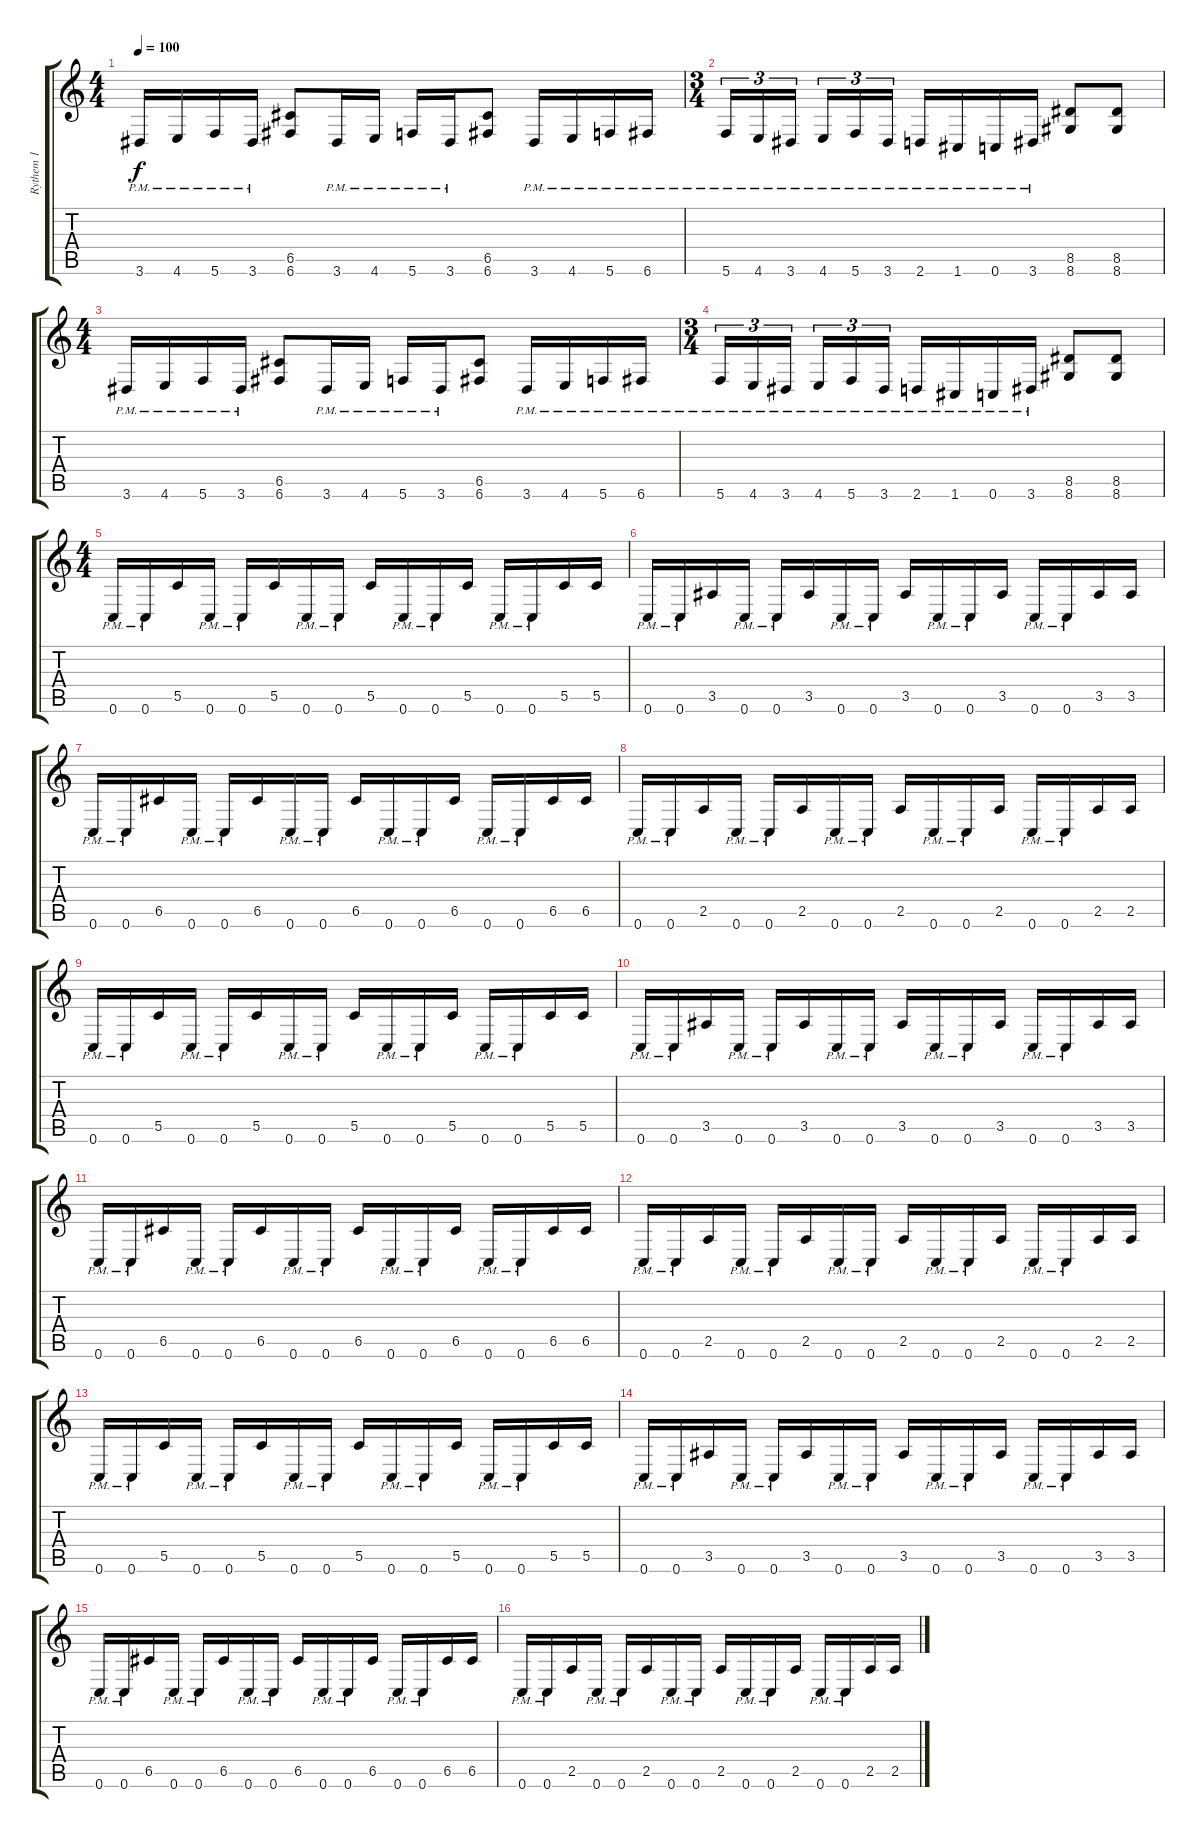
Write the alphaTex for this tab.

\track ("Rythem 1" "Rythem 1") {instrument distortionguitar}
\staff {score tabs}
\tuning (D4 A3 F3 C3 G2 C2) {hide}
\ts (4 4)
\tempo 100
\clef g2
\ks c
3.6{pm}.16{dy f} 4.6{pm}.16 5.6{pm}.16 3.6{pm}.16 (6.5 6.6).8 3.6{pm}.16 4.6{pm}.16 5.6{pm}.16 3.6{pm}.16 (6.5 6.6).8 3.6{pm}.16 4.6{pm}.16 5.6{pm}.16 6.6{pm}.16 |
\ts (3 4)
5.6{pm}.16{tu (3 2)} 4.6{pm}.16{tu (3 2)} 3.6{pm}.16{tu (3 2)} 4.6{pm}.16{tu (3 2)} 5.6{pm}.16{tu (3 2)} 3.6{pm}.16{tu (3 2)} 2.6{pm}.16 1.6{pm}.16 0.6{pm}.16 3.6{pm}.16 (8.5 8.6).8 (8.5 8.6).8 |
\ts (4 4)
3.6{pm}.16 4.6{pm}.16 5.6{pm}.16 3.6{pm}.16 (6.5 6.6).8 3.6{pm}.16 4.6{pm}.16 5.6{pm}.16 3.6{pm}.16 (6.5 6.6).8 3.6{pm}.16 4.6{pm}.16 5.6{pm}.16 6.6{pm}.16 |
\ts (3 4)
5.6{pm}.16{tu (3 2)} 4.6{pm}.16{tu (3 2)} 3.6{pm}.16{tu (3 2)} 4.6{pm}.16{tu (3 2)} 5.6{pm}.16{tu (3 2)} 3.6{pm}.16{tu (3 2)} 2.6{pm}.16 1.6{pm}.16 0.6{pm}.16 3.6{pm}.16 (8.5 8.6).8 (8.5 8.6).8 |
\ts (4 4)
0.6{pm}.16 0.6{pm}.16 5.5.16 0.6{pm}.16 0.6{pm}.16 5.5.16 0.6{pm}.16 0.6{pm}.16 5.5.16 0.6{pm}.16 0.6{pm}.16 5.5.16 0.6{pm}.16 0.6{pm}.16 5.5.16 5.5.16 |
0.6{pm}.16 0.6{pm}.16 3.5.16 0.6{pm}.16 0.6{pm}.16 3.5.16 0.6{pm}.16 0.6{pm}.16 3.5.16 0.6{pm}.16 0.6{pm}.16 3.5.16 0.6{pm}.16 0.6{pm}.16 3.5.16 3.5.16 |
0.6{pm}.16 0.6{pm}.16 6.5.16 0.6{pm}.16 0.6{pm}.16 6.5.16 0.6{pm}.16 0.6{pm}.16 6.5.16 0.6{pm}.16 0.6{pm}.16 6.5.16 0.6{pm}.16 0.6{pm}.16 6.5.16 6.5.16 |
0.6{pm}.16 0.6{pm}.16 2.5.16 0.6{pm}.16 0.6{pm}.16 2.5.16 0.6{pm}.16 0.6{pm}.16 2.5.16 0.6{pm}.16 0.6{pm}.16 2.5.16 0.6{pm}.16 0.6{pm}.16 2.5.16 2.5.16 |
0.6{pm}.16 0.6{pm}.16 5.5.16 0.6{pm}.16 0.6{pm}.16 5.5.16 0.6{pm}.16 0.6{pm}.16 5.5.16 0.6{pm}.16 0.6{pm}.16 5.5.16 0.6{pm}.16 0.6{pm}.16 5.5.16 5.5.16 |
0.6{pm}.16 0.6{pm}.16 3.5.16 0.6{pm}.16 0.6{pm}.16 3.5.16 0.6{pm}.16 0.6{pm}.16 3.5.16 0.6{pm}.16 0.6{pm}.16 3.5.16 0.6{pm}.16 0.6{pm}.16 3.5.16 3.5.16 |
0.6{pm}.16 0.6{pm}.16 6.5.16 0.6{pm}.16 0.6{pm}.16 6.5.16 0.6{pm}.16 0.6{pm}.16 6.5.16 0.6{pm}.16 0.6{pm}.16 6.5.16 0.6{pm}.16 0.6{pm}.16 6.5.16 6.5.16 |
0.6{pm}.16 0.6{pm}.16 2.5.16 0.6{pm}.16 0.6{pm}.16 2.5.16 0.6{pm}.16 0.6{pm}.16 2.5.16 0.6{pm}.16 0.6{pm}.16 2.5.16 0.6{pm}.16 0.6{pm}.16 2.5.16 2.5.16 |
0.6{pm}.16 0.6{pm}.16 5.5.16 0.6{pm}.16 0.6{pm}.16 5.5.16 0.6{pm}.16 0.6{pm}.16 5.5.16 0.6{pm}.16 0.6{pm}.16 5.5.16 0.6{pm}.16 0.6{pm}.16 5.5.16 5.5.16 |
0.6{pm}.16 0.6{pm}.16 3.5.16 0.6{pm}.16 0.6{pm}.16 3.5.16 0.6{pm}.16 0.6{pm}.16 3.5.16 0.6{pm}.16 0.6{pm}.16 3.5.16 0.6{pm}.16 0.6{pm}.16 3.5.16 3.5.16 |
0.6{pm}.16 0.6{pm}.16 6.5.16 0.6{pm}.16 0.6{pm}.16 6.5.16 0.6{pm}.16 0.6{pm}.16 6.5.16 0.6{pm}.16 0.6{pm}.16 6.5.16 0.6{pm}.16 0.6{pm}.16 6.5.16 6.5.16 |
0.6{pm}.16 0.6{pm}.16 2.5.16 0.6{pm}.16 0.6{pm}.16 2.5.16 0.6{pm}.16 0.6{pm}.16 2.5.16 0.6{pm}.16 0.6{pm}.16 2.5.16 0.6{pm}.16 0.6{pm}.16 2.5.16 2.5.16
